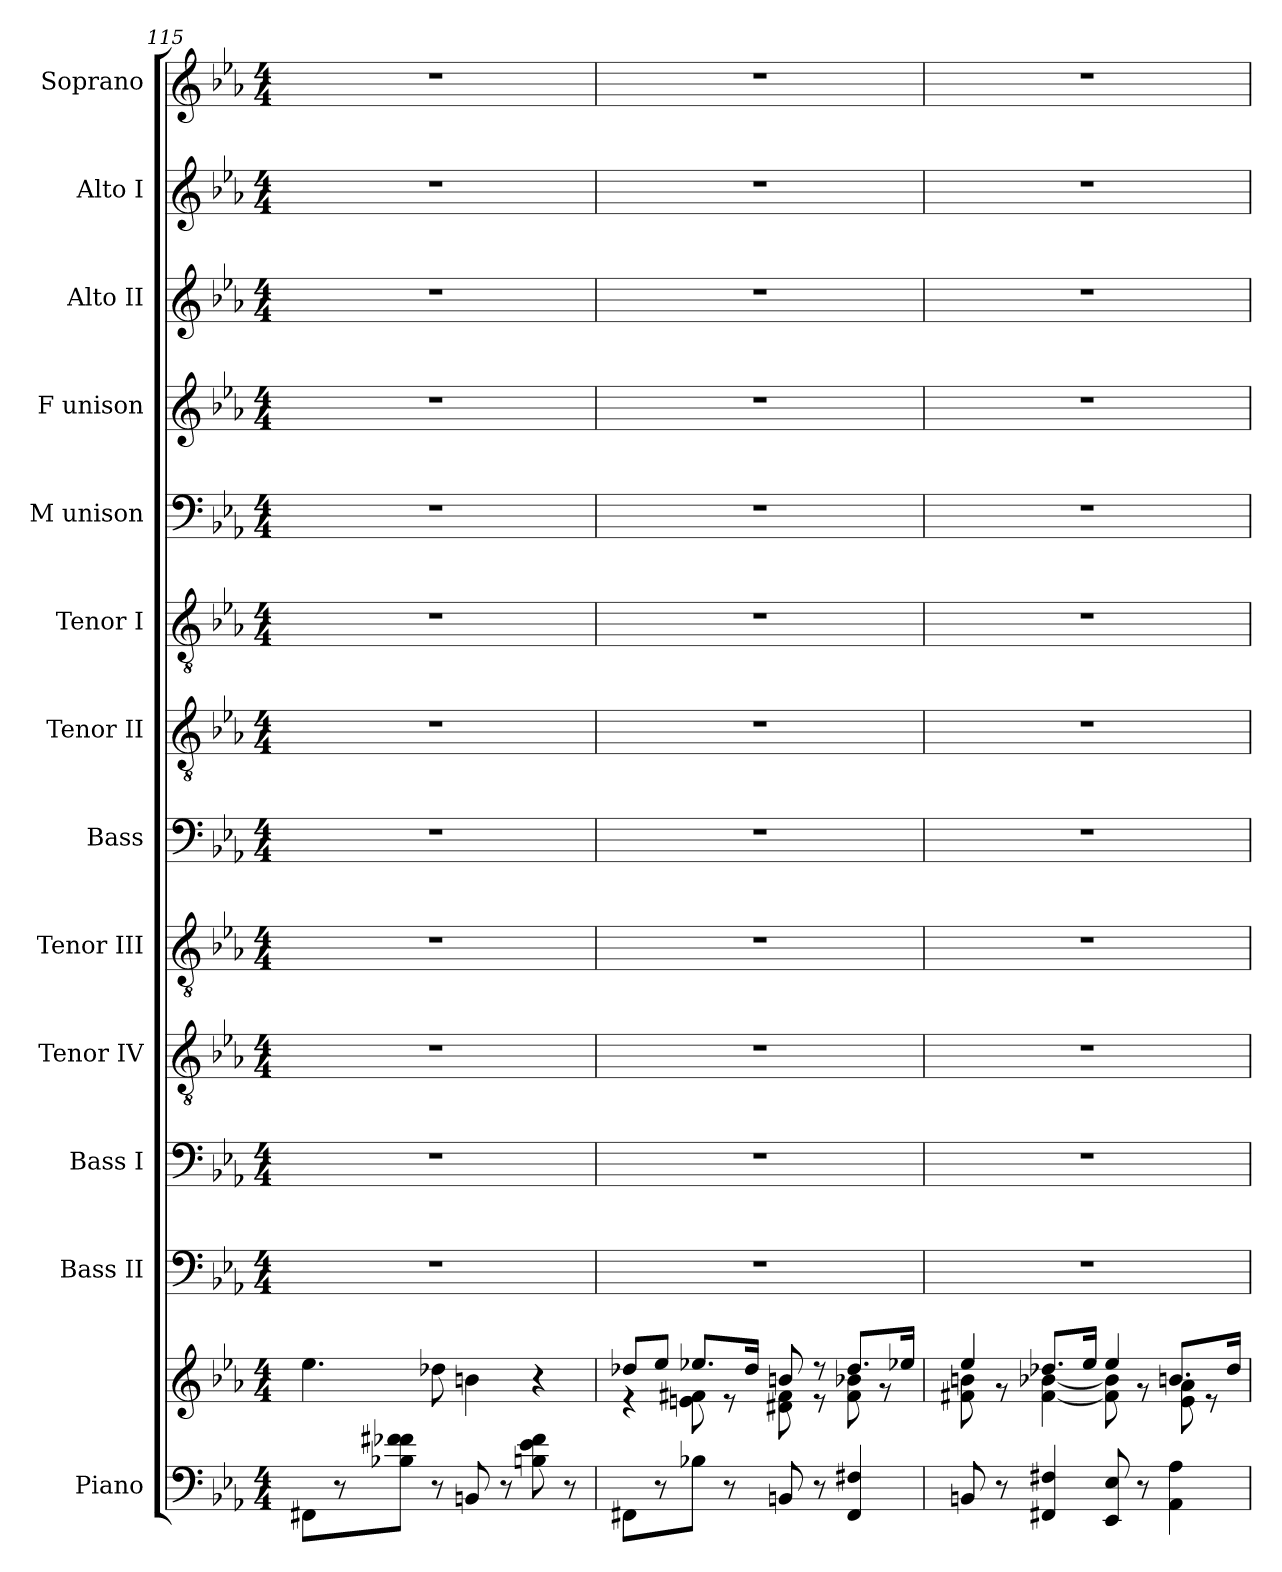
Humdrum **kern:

**kern	**kern	**kern	**kern	**kern	**kern	**kern	**kern	**kern	**kern	**kern	**kern	**kern	**kern
*part13	*part13	*part12	*part11	*part10	*part9	*part8	*part7	*part6	*part5	*part4	*part3	*part2	*part1
*staff14	*staff13	*staff12	*staff11	*staff10	*staff9	*staff8	*staff7	*staff6	*staff5	*staff4	*staff3	*staff2	*staff1
*I"Piano	*	*I"Bass II	*I"Bass I	*I"Tenor IV	*I"Tenor III	*I"Bass	*I"Tenor II	*I"Tenor I	*I"M unison	*I"F unison	*I"Alto II	*I"Alto I	*I"Soprano
*I'Pno.	*	*I'B.II	*I'B.I	*I'T.IV	*I'T.III	*I'B.	*I'T.II	*I'T.I	*I'M.u.	*I'F.u.	*I'A.II	*I'A.I	*I'S.
*clefF4	*clefG2	*clefF4	*clefF4	*clefGv2	*clefGv2	*clefF4	*clefGv2	*clefGv2	*clefF4	*clefG2	*clefG2	*clefG2	*clefG2
*k[b-e-a-]	*k[b-e-a-]	*k[b-e-a-]	*k[b-e-a-]	*k[b-e-a-]	*k[b-e-a-]	*k[b-e-a-]	*k[b-e-a-]	*k[b-e-a-]	*k[b-e-a-]	*k[b-e-a-]	*k[b-e-a-]	*k[b-e-a-]	*k[b-e-a-]
*M4/4	*M4/4	*M4/4	*M4/4	*M4/4	*M4/4	*M4/4	*M4/4	*M4/4	*M4/4	*M4/4	*M4/4	*M4/4	*M4/4
=115	=115	=115	=115	=115	=115	=115	=115	=115	=115	=115	=115	=115	=115
8FF#X\L	4.ee-\	1r	1r	1r	1r	1r	1r	1r	1r	1r	1r	1r	1r
8r	.	.	.	.	.	.	.	.	.	.	.	.	.
8B-X\ 8f-X\ 8f#X\J	.	.	.	.	.	.	.	.	.	.	.	.	.
8r	8dd-X\	.	.	.	.	.	.	.	.	.	.	.	.
8BBn/	4bn\	.	.	.	.	.	.	.	.	.	.	.	.
8r	.	.	.	.	.	.	.	.	.	.	.	.	.
8Bn\ 8e-\ 8f#\	4r	.	.	.	.	.	.	.	.	.	.	.	.
8r	.	.	.	.	.	.	.	.	.	.	.	.	.
!!LO:LB:g=z
=116	=116	=116	=116	=116	=116	=116	=116	=116	=116	=116	=116	=116	=116
*	*^	*	*	*	*	*	*	*	*	*	*	*	*
8FF#X\L	8dd-X/L	4r	1r	1r	1r	1r	1r	1r	1r	1r	1r	1r	1r	1r
8r	8ee-/J	.	.	.	.	.	.	.	.	.	.	.	.	.
8B-X\J	8.ee-X/L	8en\ 8f#X\	.	.	.	.	.	.	.	.	.	.	.	.
8r	.	8r	.	.	.	.	.	.	.	.	.	.	.	.
.	16dd-/Jk	.	.	.	.	.	.	.	.	.	.	.	.	.
8BBn/	8bn/	8d#X\ 8f#\	.	.	.	.	.	.	.	.	.	.	.	.
8r	8r	8r	.	.	.	.	.	.	.	.	.	.	.	.
4FF#/ 4F#X/	8.dd-/L	8f#\ 8b-X\	.	.	.	.	.	.	.	.	.	.	.	.
.	.	8r	.	.	.	.	.	.	.	.	.	.	.	.
.	16ee-X/Jk	.	.	.	.	.	.	.	.	.	.	.	.	.
=117	=117	=117	=117	=117	=117	=117	=117	=117	=117	=117	=117	=117	=117	=117
8BBn/	4ee-/	8f#X\ 8bn\	1r	1r	1r	1r	1r	1r	1r	1r	1r	1r	1r	1r
8r	.	8r	.	.	.	.	.	.	.	.	.	.	.	.
4FF#X/ 4F#X/	8.dd-X/L	[4f#\ [4b-X\	.	.	.	.	.	.	.	.	.	.	.	.
.	16ee-/Jk	.	.	.	.	.	.	.	.	.	.	.	.	.
8EE-/ 8E-/	4ee-/	8f#\] 8b-\]	.	.	.	.	.	.	.	.	.	.	.	.
8r	.	8r	.	.	.	.	.	.	.	.	.	.	.	.
4AA-\ 4A-\	8.bn/L	8e-\ 8a-\	.	.	.	.	.	.	.	.	.	.	.	.
.	.	8r	.	.	.	.	.	.	.	.	.	.	.	.
.	16dd-/Jk	.	.	.	.	.	.	.	.	.	.	.	.	.
*	*v	*v	*	*	*	*	*	*	*	*	*	*	*	*
=	=	=	=	=	=	=	=	=	=	=	=	=	=
*-	*-	*-	*-	*-	*-	*-	*-	*-	*-	*-	*-	*-	*-
